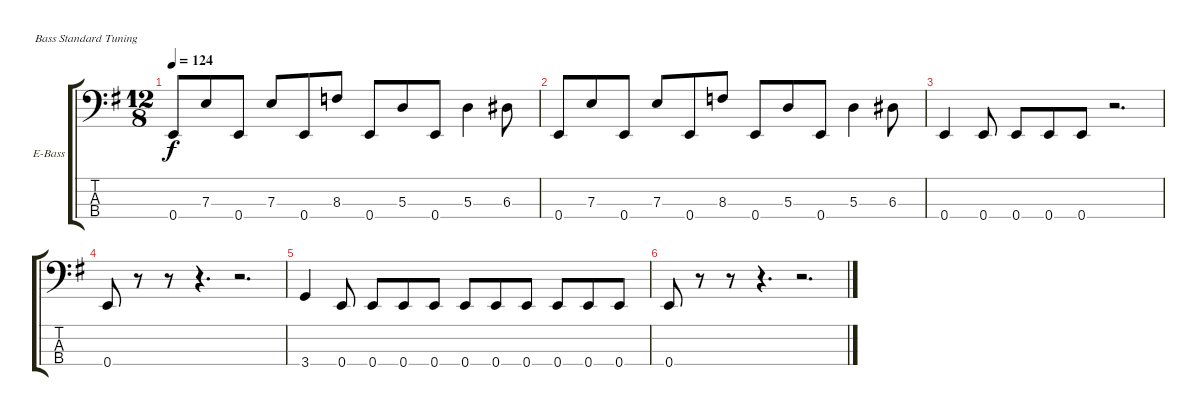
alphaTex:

\bracketExtendMode groupsimilarinstruments
\firstSystemTrackNameOrientation horizontal
\otherSystemsTrackNameOrientation horizontal
\track ("Bass" "E-Bass") {instrument electricbassfinger}
\staff {score tabs}
\tuning (G2 D2 A1 E1)
\ts (12 8)
\tempo 124
\clef f4
\scale
1.05549
\ks g
0.4.8{dy f} 7.3.8 0.4.8 7.3.8 0.4.8 8.3.8 0.4.8 5.3.8 0.4.8 5.3.4 6.3.8 |
\scale
0.944515 0.4.8 7.3.8 0.4.8 7.3.8 0.4.8 8.3.8 0.4.8 5.3.8 0.4.8 5.3.4 6.3.8 |
\scale
1.05549 0.4.4 0.4.8 0.4.8 0.4.8 0.4.8 r.2{d} |
\scale
0.944515 0.4.8 r.8 r.8 r.4{d} r.2{d} |
\scale
1.05549 3.4.4 0.4.8 0.4.8 0.4.8 0.4.8 0.4.8 0.4.8 0.4.8 0.4.8 0.4.8 0.4.8 |
\scale
0.944515 0.4.8 r.8 r.8 r.4{d} r.2{d}
